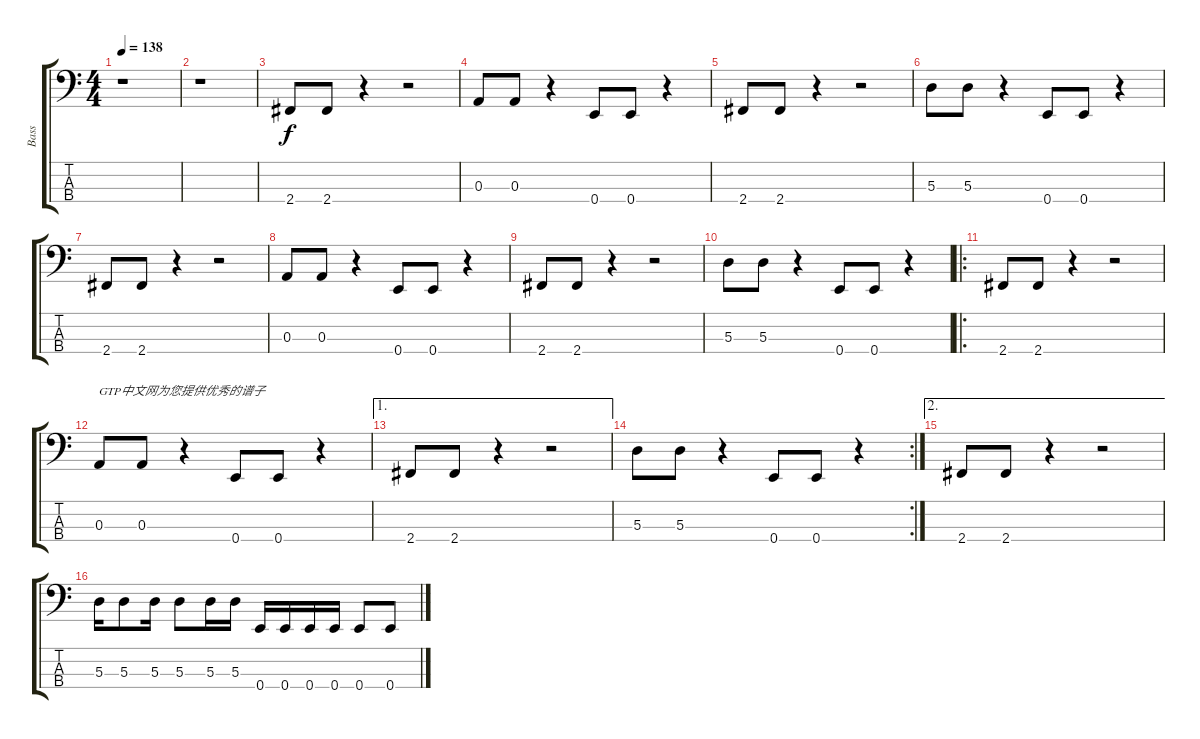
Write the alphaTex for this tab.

\track ("Bass" "Bass") {instrument electricbassfinger}
\staff {score tabs}
\tuning (G2 D2 A1 E1) {hide}
\ts (4 4)
\tempo 138
\clef f4
\ks c
r.1{dy f instrument electricbassfinger} |
r.1 |
2.4.8 2.4.8 r.4 r.2 |
0.3.8 0.3.8 r.4 0.4.8 0.4.8 r.4 |
2.4.8 2.4.8 r.4 r.2 |
5.3.8 5.3.8 r.4 0.4.8 0.4.8 r.4 |
2.4.8 2.4.8 r.4 r.2 |
0.3.8 0.3.8 r.4 0.4.8 0.4.8 r.4 |
2.4.8 2.4.8 r.4 r.2 |
5.3.8 5.3.8 r.4 0.4.8 0.4.8 r.4 |
\ro
2.4.8 2.4.8 r.4 r.2 |
0.3.8{txt "GTP中文网为您提供优秀的谱子"} 0.3.8 r.4 0.4.8 0.4.8 r.4 |
\ae 1
2.4.8 2.4.8 r.4 r.2 |
\rc 2
5.3.8 5.3.8 r.4 0.4.8 0.4.8 r.4 |
\ae 2
2.4.8 2.4.8 r.4 r.2 |
5.3.16 5.3.8 5.3.16 5.3.8 5.3.16 5.3.16 0.4.16 0.4.16 0.4.16 0.4.16 0.4.8 0.4.8
